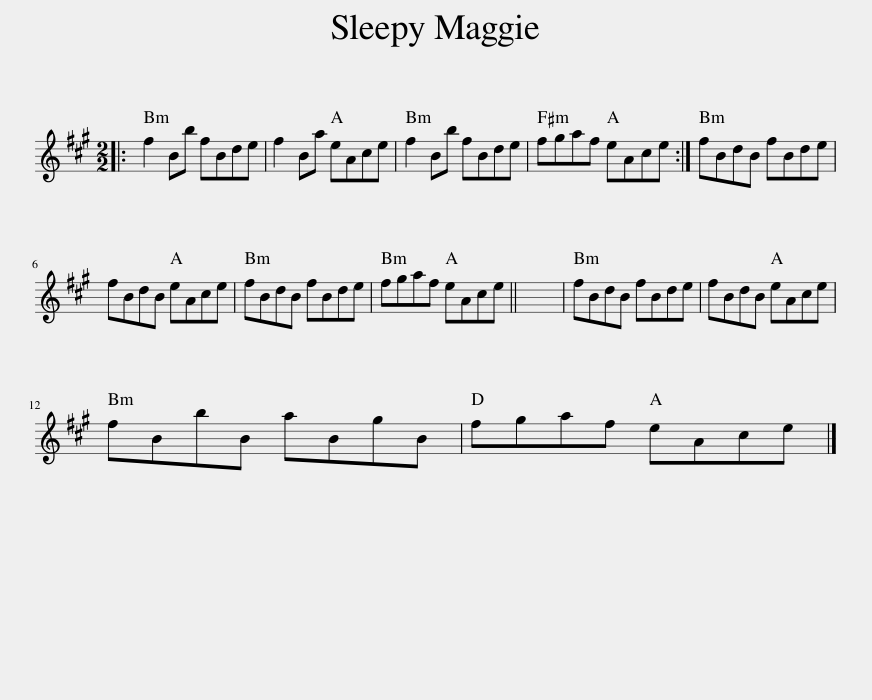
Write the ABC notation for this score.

X:1
L:1/8
M:2/2
I:linebreak $
K:A
V:1 treble
V:1
|: f2 Bb fBde | f2 Ba eAce | f2 Bb fBde | fgaf eAce :| fBdB fBde |$ %5
 fBdB eAce | fBdB fBde | fgaf eAce || x8 | fBdB fBde | %10
 fBdB eAce |$ fBbB aBgB | fgaf eAce |] %13
